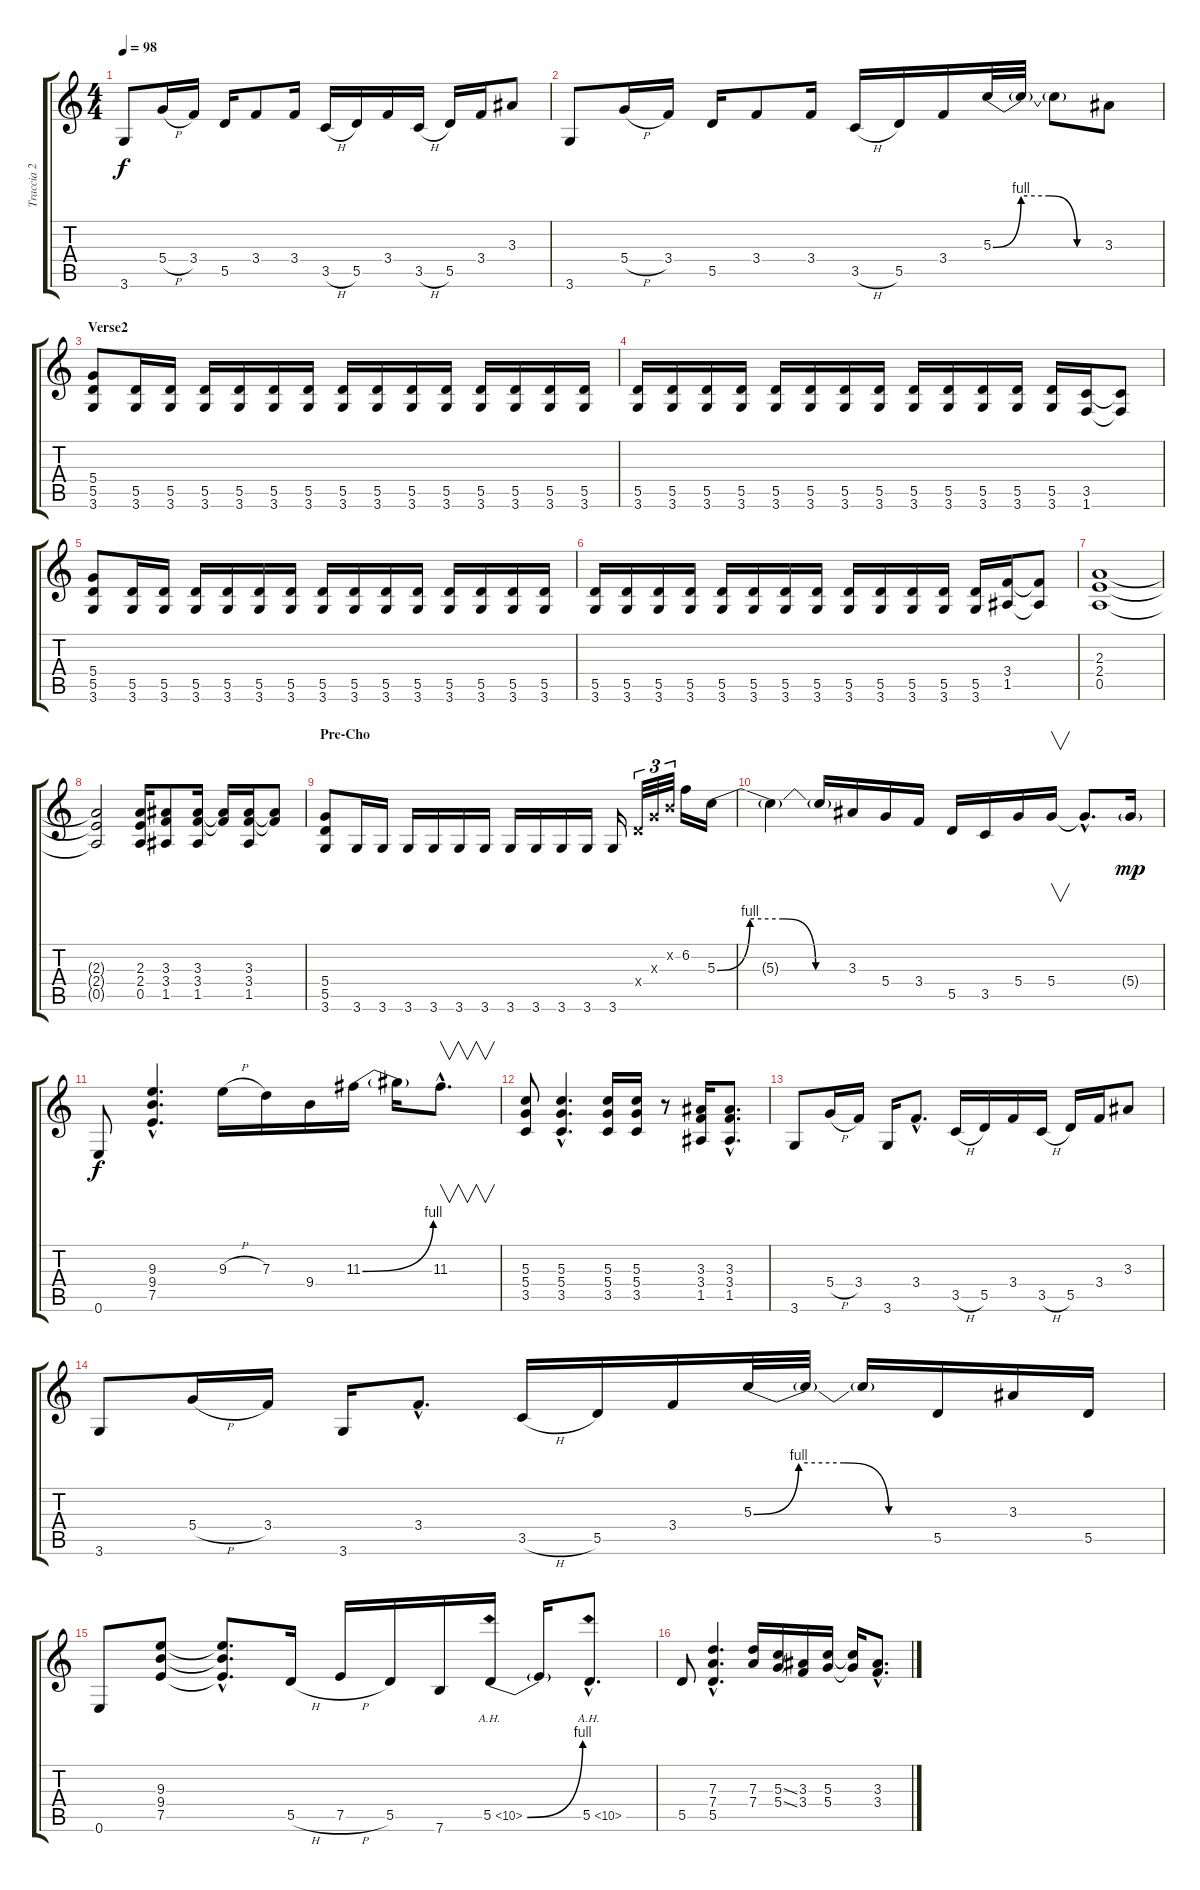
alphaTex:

\track ("Traccia 2" "Traccia 2") {instrument distortionguitar}
\staff {score tabs}
\tuning (E4 B3 G3 D3 A2 E2) {hide}
\ts (4 4)
\tempo 98
\clef g2
\ks c
3.6.8{dy f} 5.4{h}.16 3.4.16 5.5.16 3.4.8 3.4.16 3.5{h}.16 5.5.16 3.4.16 3.5{h}.16 5.5.16 3.4.16 3.3.8 |
3.6.8 5.4{h}.16 3.4.16 5.5.16 3.4.8 3.4.16 3.5{h}.16 5.5.16 3.4.16 5.3{be (custom 0 0 15 4 30 4 45 0 60 0)}.32 5.3{t}.32 5.3{t}.8 3.3.8 |
\section ("" "Verse2")
(5.4 5.5 3.6).8 (5.5 3.6).16 (5.5 3.6).16 (5.5 3.6).16 (5.5 3.6).16 (5.5 3.6).16 (5.5 3.6).16 (5.5 3.6).16 (5.5 3.6).16 (5.5 3.6).16 (5.5 3.6).16 (5.5 3.6).16 (5.5 3.6).16 (5.5 3.6).16 (5.5 3.6).16 |
(5.5 3.6).16 (5.5 3.6).16 (5.5 3.6).16 (5.5 3.6).16 (5.5 3.6).16 (5.5 3.6).16 (5.5 3.6).16 (5.5 3.6).16 (5.5 3.6).16 (5.5 3.6).16 (5.5 3.6).16 (5.5 3.6).16 (5.5 3.6).16 (3.5 1.6).16 (3.5{t} 1.6{t}).8 |
(5.4 5.5 3.6).8 (5.5 3.6).16 (5.5 3.6).16 (5.5 3.6).16 (5.5 3.6).16 (5.5 3.6).16 (5.5 3.6).16 (5.5 3.6).16 (5.5 3.6).16 (5.5 3.6).16 (5.5 3.6).16 (5.5 3.6).16 (5.5 3.6).16 (5.5 3.6).16 (5.5 3.6).16 |
(5.5 3.6).16 (5.5 3.6).16 (5.5 3.6).16 (5.5 3.6).16 (5.5 3.6).16 (5.5 3.6).16 (5.5 3.6).16 (5.5 3.6).16 (5.5 3.6).16 (5.5 3.6).16 (5.5 3.6).16 (5.5 3.6).16 (5.5 3.6).16 (3.4 1.5).16 (3.4{t} 1.5{t}).8 |
(2.3 2.4 0.5).1 |
(2.3{t} 2.4{t} 0.5{t}).2 (2.3 2.4 0.5).16 (3.3 3.4 1.5).8 (3.3 3.4 1.5).16 (3.3{t} 3.4{t}).16 (3.3 3.4 1.5).16 (3.3{t} 3.4{t}).8 |
\section ("" "Pre-Cho")
(5.4 5.5 3.6).8 3.6.16 3.6.16 3.6.16 3.6.16 3.6.16 3.6.16 3.6.16 3.6.16 3.6.16 3.6.16 3.6.16 0.4{x}.32{tu (3 2)} 0.3{x}.32{tu (3 2)} 0.2{x}.32{tu (3 2)} 6.2.16 5.3{be (custom 0 0 15 4 30 4 45 0 60 0)}.16 |
5.3{t}.4 5.3{t}.16 3.3.16 5.4.16 3.4.16 5.5.16 3.5.16 5.4.16 5.4.16{v} 5.4{hac t}.8{d} 5.4{g}.16{dy mp} |
0.6.8{dy f} (9.3{hac} 9.4{hac} 7.5{hac}).4{d} 9.3{h}.16 7.3.16 9.4.16 11.3{be (bend 0 0 60 4)}.16 11.3{t}.16 11.3{hac}.8{v d} |
(5.3 5.4 3.5).8 (5.3{hac} 5.4{hac} 3.5{hac}).4{d} (5.3 5.4 3.5).16 (5.3 5.4 3.5).16 r.8 (3.3 3.4 1.5).16 (3.3{hac} 3.4{hac} 1.5{hac}).8{d} |
3.6.8 5.4{h}.16 3.4.16 3.6.16 3.4{hac}.8{d} 3.5{h}.16 5.5.16 3.4.16 3.5{h}.16 5.5.16 3.4.16 3.3.8 |
3.6.8 5.4{h}.16 3.4.16 3.6.16 3.4{hac}.8{d} 3.5{h}.16 5.5.16 3.4.16 5.3{be (custom 0 0 15 4 30 4 45 0 60 0)}.32 5.3{t}.32 5.3{t}.16 5.5.16 3.3.16 5.5.16 |
0.6.8 (9.3 9.4 7.5).8 (9.3{hac t} 9.4{hac t} 7.5{hac t}).8{d} 5.5{h}.16 7.5{h}.16 5.5.16 7.6.16 5.5{be (bend 0 0 60 4) ah 5}.16 5.5{t}.16 5.5{ah 5 hac}.8{d} |
5.5.8 (7.3{hac} 7.4{hac} 5.5{hac}).4{d} (7.3 7.4).16 (5.3{ss} 5.4{ss}).16 (3.3 3.4).16 (5.3 5.4).16 (5.3{t} 5.4{t}).16 (3.3{hac} 3.4{hac}).8{d}
